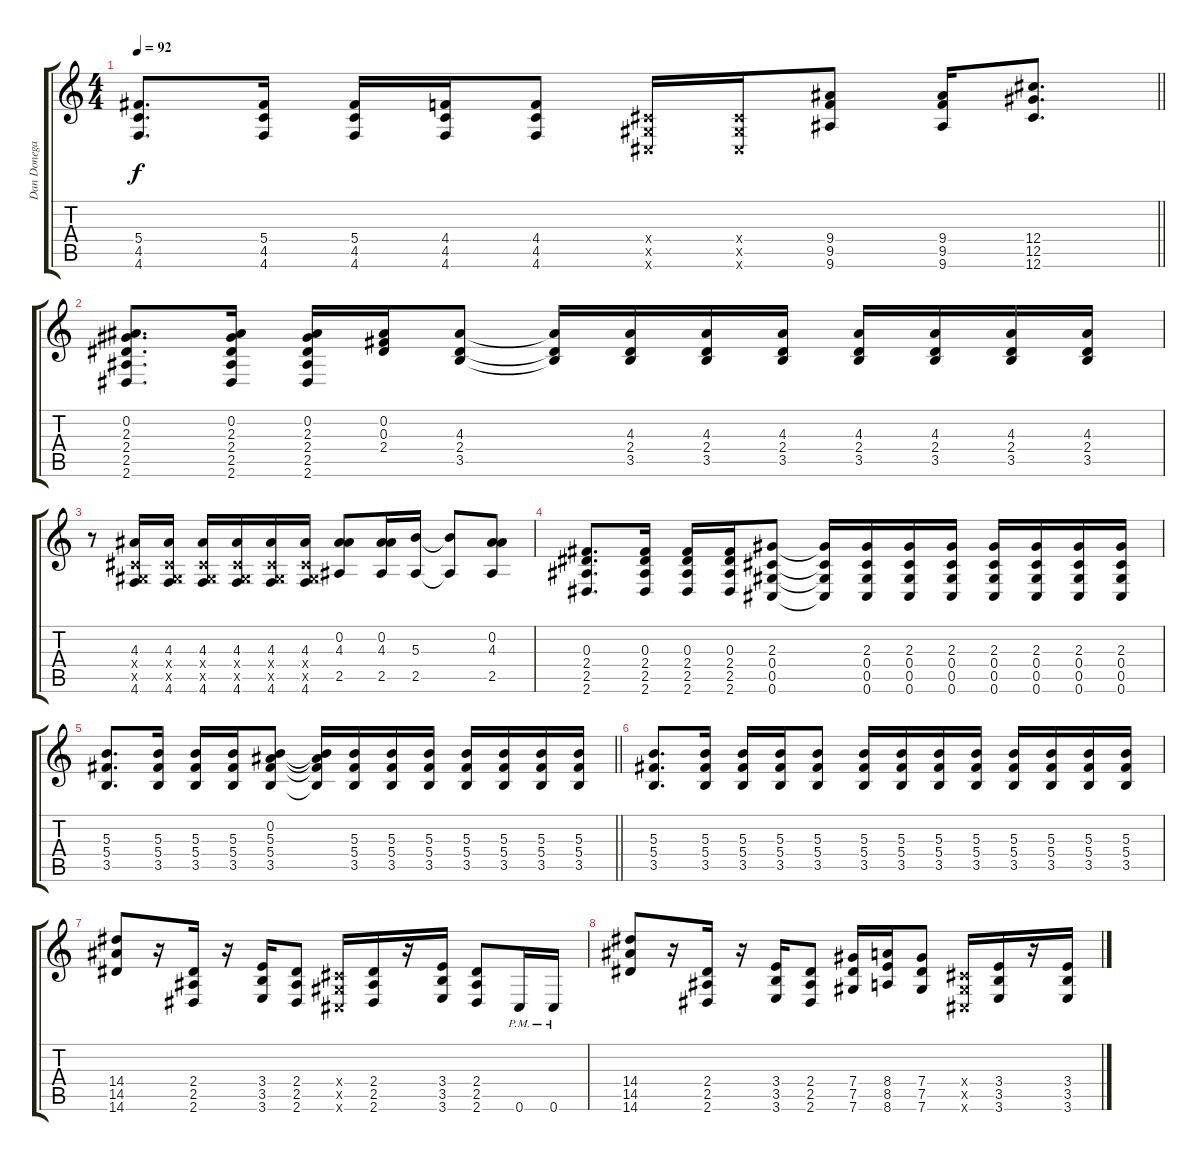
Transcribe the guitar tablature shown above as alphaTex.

\track ("Dan Donegan 2" "Dan Donega") {instrument distortionguitar}
\staff {score tabs}
\tuning (Eb4 Bb3 Gb3 Db3 Ab2 Db2) {hide}
\ts (4 4)
\tempo 92
\clef g2
\barLineRight lightlight
\ks c
(5.4 4.5 4.6).8{d dy f} (5.4 4.5 4.6).16 (5.4 4.5 4.6).16 (4.4 4.5 4.6).16 (4.4 4.5 4.6).8 (0.4{x} 0.5{x} 0.6{x}).16 (0.4{x} 0.5{x} 0.6{x}).16 (9.4 9.5 9.6).8 (9.4 9.5 9.6).16 (12.4 12.5 12.6).8{d} |
(0.2 2.3 2.4 2.5 2.6).8{d} (0.2 2.3 2.4 2.5 2.6).16 (0.2 2.3 2.4 2.5 2.6).16 (0.2 0.3 2.4).16 (4.3 2.4 3.5).8 (4.3{t} 2.4{t} 3.5{t}).16 (4.3 2.4 3.5).16 (4.3 2.4 3.5).16 (4.3 2.4 3.5).16 (4.3 2.4 3.5).16 (4.3 2.4 3.5).16 (4.3 2.4 3.5).16 (4.3 2.4 3.5).16 |
r.8 (4.3 0.4{x} 0.5{x} 4.6).16 (4.3 0.4{x} 0.5{x} 4.6).16 (4.3 0.4{x} 0.5{x} 4.6).16 (4.3 0.4{x} 0.5{x} 4.6).16 (4.3 0.4{x} 0.5{x} 4.6).16 (4.3 0.4{x} 0.5{x} 4.6).16 (0.2 4.3 2.5).8 (0.2 4.3 2.5).16 (5.3 2.5).16 (5.3{t} 2.5{t}).8 (0.2 4.3 2.5).8 |
(0.3 2.4 2.5 2.6).8{d} (0.3 2.4 2.5 2.6).16 (0.3 2.4 2.5 2.6).16 (0.3 2.4 2.5 2.6).16 (2.3 0.4 0.5 0.6).8 (2.3{t} 0.4{t} 0.5{t} 0.6{t}).16 (2.3 0.4 0.5 0.6).16 (2.3 0.4 0.5 0.6).16 (2.3 0.4 0.5 0.6).16 (2.3 0.4 0.5 0.6).16 (2.3 0.4 0.5 0.6).16 (2.3 0.4 0.5 0.6).16 (2.3 0.4 0.5 0.6).16 |
\barLineRight lightlight
(5.3 5.4 3.5).8{d} (5.3 5.4 3.5).16 (5.3 5.4 3.5).16 (5.3 5.4 3.5).16 (0.2 5.3 5.4 3.5).8 (0.2{t} 5.3{t} 5.4{t} 3.5{t}).16 (5.3 5.4 3.5).16 (5.3 5.4 3.5).16 (5.3 5.4 3.5).16 (5.3 5.4 3.5).16 (5.3 5.4 3.5).16 (5.3 5.4 3.5).16 (5.3 5.4 3.5).16 |
(5.3 5.4 3.5).8{d} (5.3 5.4 3.5).16 (5.3 5.4 3.5).16 (5.3 5.4 3.5).16 (5.3 5.4 3.5).8 (5.3 5.4 3.5).16 (5.3 5.4 3.5).16 (5.3 5.4 3.5).16 (5.3 5.4 3.5).16 (5.3 5.4 3.5).16 (5.3 5.4 3.5).16 (5.3 5.4 3.5).16 (5.3 5.4 3.5).16 |
(14.4 14.5 14.6).8 r.16 (2.4 2.5 2.6).16 r.16 (3.4 3.5 3.6).16 (2.4 2.5 2.6).8 (0.4{x} 0.5{x} 0.6{x}).16 (2.4 2.5 2.6).16 r.16 (3.4 3.5 3.6).16 (2.4 2.5 2.6).8 0.6{pm}.16 0.6{pm}.16 |
(14.4 14.5 14.6).8 r.16 (2.4 2.5 2.6).16 r.16 (3.4 3.5 3.6).16 (2.4 2.5 2.6).8 (7.4 7.5 7.6).16 (8.4 8.5 8.6).16 (7.4 7.5 7.6).8 (0.4{x} 0.5{x} 0.6{x}).16 (3.4 3.5 3.6).16 r.16 (3.4 3.5 3.6).16
